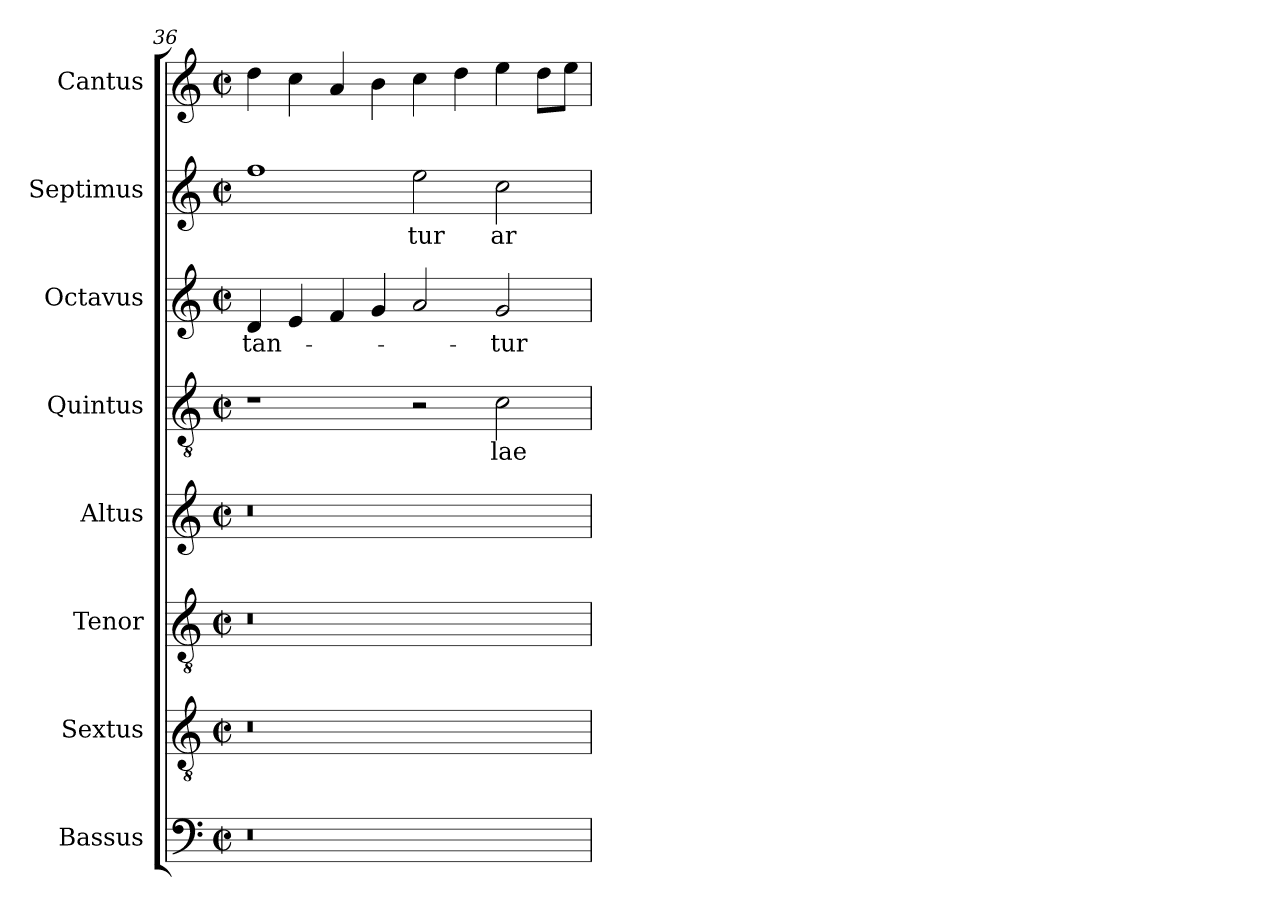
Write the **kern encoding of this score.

**kern	**kern	**kern	**kern	**kern	**text	**kern	**text	**kern	**text	**kern
*part8	*part7	*part6	*part5	*part4	*part4	*part3	*part3	*part2	*part2	*part1
*staff8	*staff7	*staff6	*staff5	*staff4	*staff4	*staff3	*staff3	*staff2	*staff2	*staff1
*I"Bassus	*I"Sextus	*I"Tenor	*I"Altus	*I"Quintus	*	*I"Octavus	*	*I"Septimus	*	*I"Cantus
*clefF4	*clefGv2	*clefGv2	*clefG2	*clefGv2	*	*clefG2	*	*clefG2	*	*clefG2
*M2/2	*M2/2	*M2/2	*M2/2	*M2/2	*	*M2/2	*	*M2/2	*	*M2/2
*met(c|)	*met(c|)	*met(c|)	*met(c|)	*met(c|)	*	*met(c|)	*	*met(c|)	*	*met(c|)
=36	=36	=36	=36	=36	=36	=36	=36	=36	=36	=36
!	!	!	!	!	!	!	!LO:LY:b	!	!	!
0r	0r	0r	0r	1r	.	4d/	-tan-	1ff	.	4dd\
.	.	.	.	.	.	4e/	.	.	.	4cc\
.	.	.	.	.	.	4f/	.	.	.	4a/
.	.	.	.	.	.	4g/	.	.	.	4b\
!	!	!	!	!	!	!	!	!	!LO:LY:b:cj	!
.	.	.	.	2r	.	2a/	.	2ee\	-tur	4cc\
.	.	.	.	.	.	.	.	.	.	4dd\
!	!	!	!	!	!LO:LY:b:cj	!	!LO:LY:b:cj	!	!LO:LY:b:cj	!
.	.	.	.	2c\	lae	2g/	-tur	2cc\	ar-	4ee\
.	.	.	.	.	.	.	.	.	.	8dd\L
.	.	.	.	.	.	.	.	.	.	8ee\J
=	=	=	=	=	=	=	=	=	=	=
*-	*-	*-	*-	*-	*-	*-	*-	*-	*-	*-
